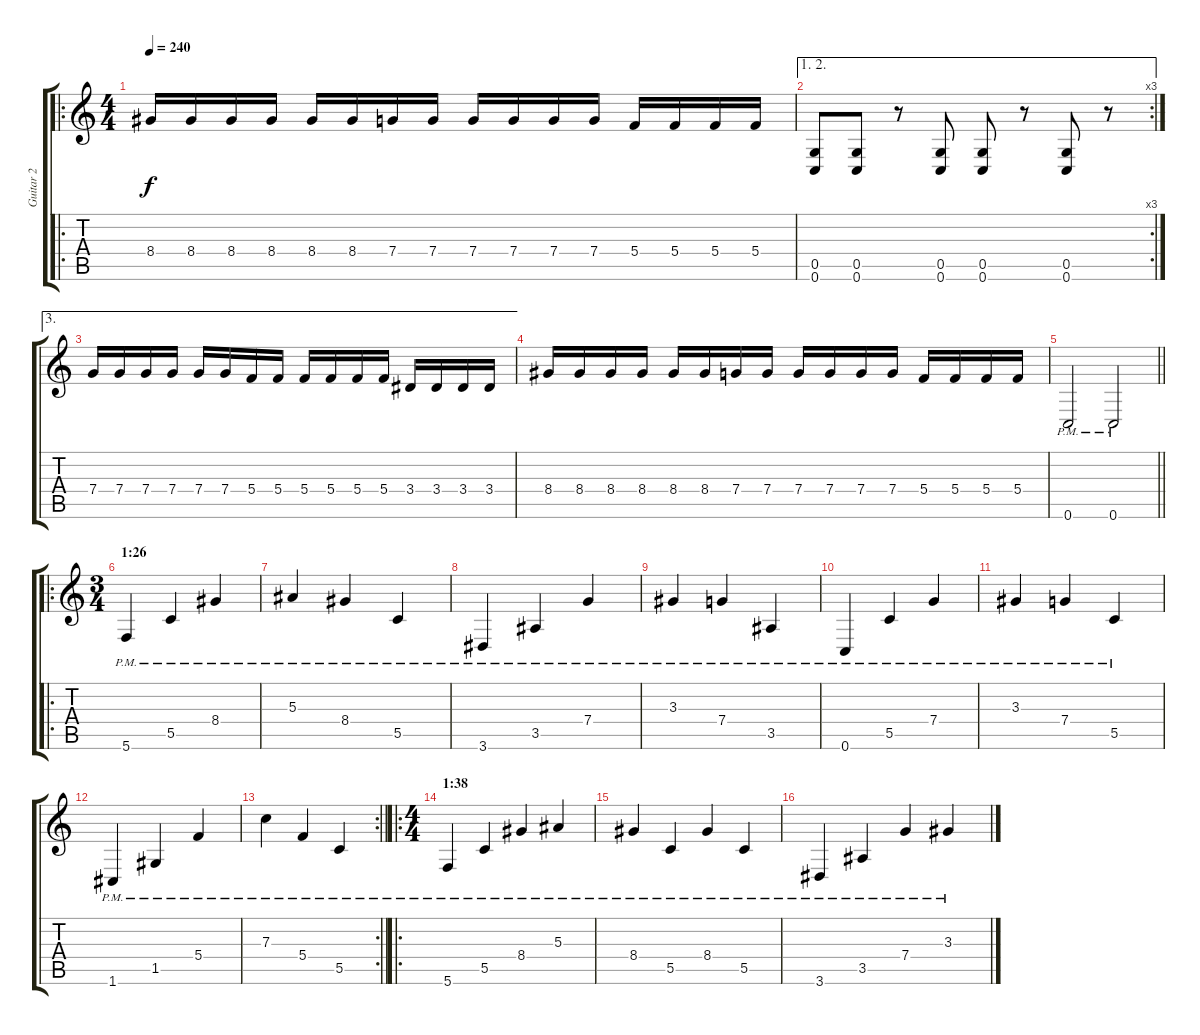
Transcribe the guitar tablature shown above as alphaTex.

\track ("Guitar 2" "Guitar 2") {instrument distortionguitar}
\staff {score tabs}
\tuning (D4 A3 F3 C3 G2 C2) {hide}
\ro
\ts (4 4)
\tempo 240
\clef g2
\ks c
8.4.16{dy f} 8.4.16 8.4.16 8.4.16 8.4.16 8.4.16 7.4.16 7.4.16 7.4.16 7.4.16 7.4.16 7.4.16 5.4.16 5.4.16 5.4.16 5.4.16 |
\ae (1 2)
\rc 3
(0.5 0.6).8 (0.5 0.6).8 r.8 (0.5 0.6).8 (0.5 0.6).8 r.8 (0.5 0.6).8 r.8 |
\ae 3
7.4.16 7.4.16 7.4.16 7.4.16 7.4.16 7.4.16 5.4.16 5.4.16 5.4.16 5.4.16 5.4.16 5.4.16 3.4.16 3.4.16 3.4.16 3.4.16 |
8.4.16 8.4.16 8.4.16 8.4.16 8.4.16 8.4.16 7.4.16 7.4.16 7.4.16 7.4.16 7.4.16 7.4.16 5.4.16 5.4.16 5.4.16 5.4.16 |
\barLineRight lightlight
0.6{pm}.2 0.6{pm}.2 |
\ro
\ts (3 4)
\section ("" "1:26")
5.6{pm}.4 5.5{pm}.4 8.4{pm}.4 |
5.3{pm}.4 8.4{pm}.4 5.5{pm}.4 |
3.6{pm}.4 3.5{pm}.4 7.4{pm}.4 |
3.3{pm}.4 7.4{pm}.4 3.5{pm}.4 |
0.6{pm}.4 5.5{pm}.4 7.4{pm}.4 |
3.3{pm}.4 7.4{pm}.4 5.5{pm}.4 |
1.6{pm}.4 1.5{pm}.4 5.4{pm}.4 |
\rc 2
\barLineRight lightlight
7.3{pm}.4 5.4{pm}.4 5.5{pm}.4 |
\ro
\ts (4 4)
\section ("" "1:38")
5.6{pm}.4 5.5{pm}.4 8.4{pm}.4 5.3{pm}.4 |
8.4{pm}.4 5.5{pm}.4 8.4{pm}.4 5.5{pm}.4 |
3.6{pm}.4 3.5{pm}.4 7.4{pm}.4 3.3{pm}.4
